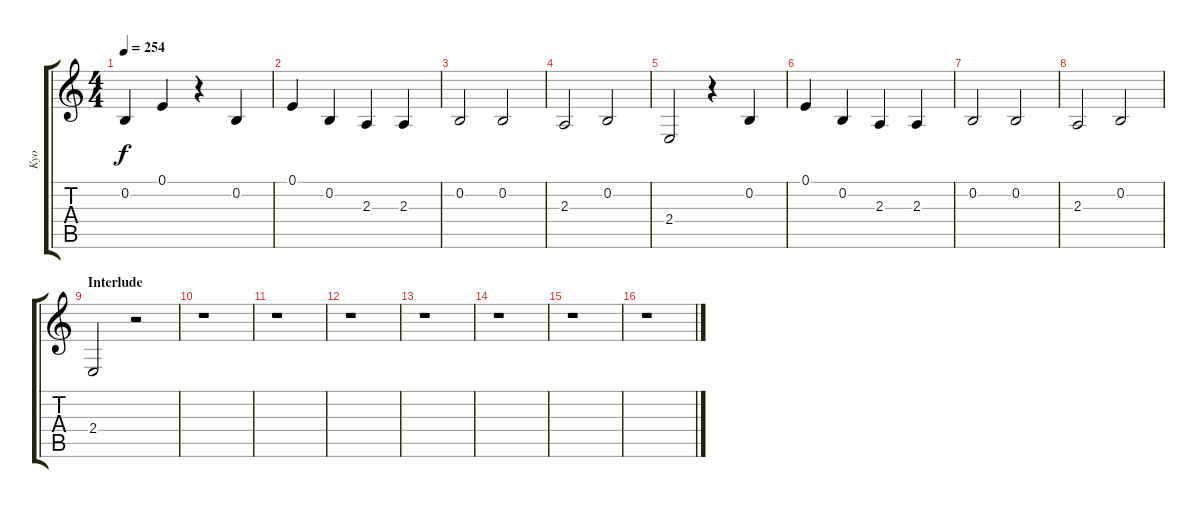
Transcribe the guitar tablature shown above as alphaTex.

\track ("Kyo" "Kyo") {instrument altosax}
\staff {score tabs}
\tuning (E4 B3 G3 D3 A2 E2) {hide}
\ts (4 4)
\tempo 254
\clef g2
\ks c
0.2.4{dy f} 0.1.4 r.4 0.2.4 |
0.1.4 0.2.4 2.3.4 2.3.4 |
0.2.2 0.2.2 |
2.3.2 0.2.2 |
2.4.2 r.4 0.2.4 |
0.1.4 0.2.4 2.3.4 2.3.4 |
0.2.2 0.2.2 |
2.3.2 0.2.2 |
\section ("" "Interlude")
2.4.2 r.2 |
r.1 |
r.1 |
r.1 |
r.1 |
r.1 |
r.1 |
r.1
